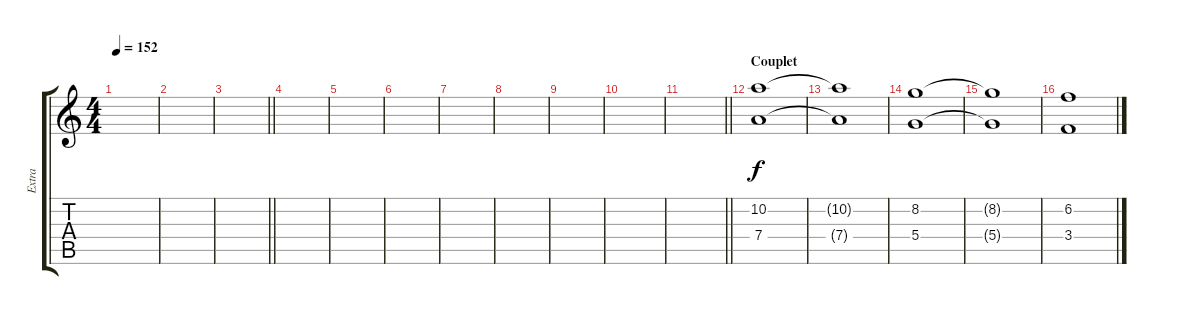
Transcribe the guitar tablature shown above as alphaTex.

\track ("Extra" "Extra") {instrument overdrivenguitar}
\staff {score tabs}
\tuning (E4 B3 G3 D3 A2 E2) {hide}
\ts (4 4)
\tempo 152
\clef g2
\ks c
|
|
\barLineRight lightlight
|
|
|
|
|
|
|
|
\barLineRight lightlight
|
\section ("" "Couplet")
(10.2 7.4).1 |
(10.2{t} 7.4{t}).1 |
(8.2 5.4).1 |
(8.2{t} 5.4{t}).1 |
(6.2 3.4).1
